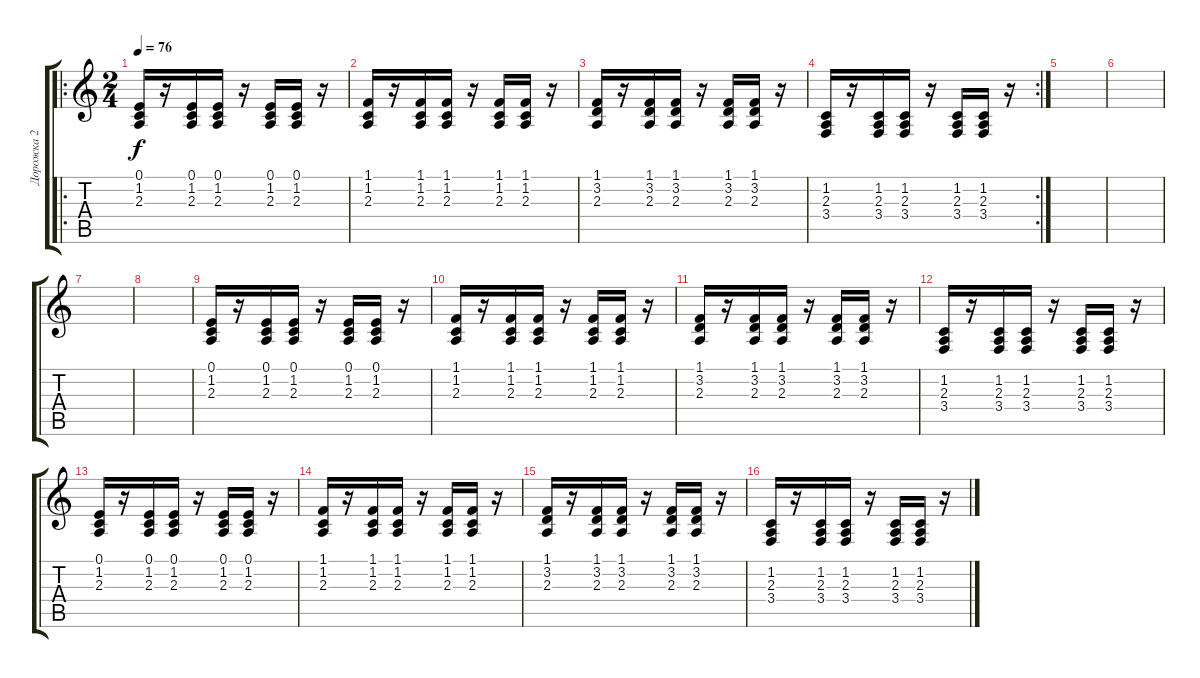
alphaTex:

\track ("Дорожка 2" "Дорожка 2") {instrument churchorgan}
\staff {score tabs}
\tuning (E4 B3 G3 D3 A2 E2) {hide}
\ro
\ts (2 4)
\tempo 76
\clef g2
\ks c
(0.1 1.2 2.3).16{dy f} r.16 (0.1 1.2 2.3).16 (0.1 1.2 2.3).16 r.16 (0.1 1.2 2.3).16 (0.1 1.2 2.3).16 r.16 |
(1.1 1.2 2.3).16 r.16 (1.1 1.2 2.3).16 (1.1 1.2 2.3).16 r.16 (1.1 1.2 2.3).16 (1.1 1.2 2.3).16 r.16 |
(1.1 3.2 2.3).16 r.16 (1.1 3.2 2.3).16 (1.1 3.2 2.3).16 r.16 (1.1 3.2 2.3).16 (1.1 3.2 2.3).16 r.16 |
\rc 2
(1.2 2.3 3.4).16 r.16 (1.2 2.3 3.4).16 (1.2 2.3 3.4).16 r.16 (1.2 2.3 3.4).16 (1.2 2.3 3.4).16 r.16 |
|
|
|
|
(0.1 1.2 2.3).16 r.16 (0.1 1.2 2.3).16 (0.1 1.2 2.3).16 r.16 (0.1 1.2 2.3).16 (0.1 1.2 2.3).16 r.16 |
(1.1 1.2 2.3).16 r.16 (1.1 1.2 2.3).16 (1.1 1.2 2.3).16 r.16 (1.1 1.2 2.3).16 (1.1 1.2 2.3).16 r.16 |
(1.1 3.2 2.3).16 r.16 (1.1 3.2 2.3).16 (1.1 3.2 2.3).16 r.16 (1.1 3.2 2.3).16 (1.1 3.2 2.3).16 r.16 |
(1.2 2.3 3.4).16 r.16 (1.2 2.3 3.4).16 (1.2 2.3 3.4).16 r.16 (1.2 2.3 3.4).16 (1.2 2.3 3.4).16 r.16 |
(0.1 1.2 2.3).16 r.16 (0.1 1.2 2.3).16 (0.1 1.2 2.3).16 r.16 (0.1 1.2 2.3).16 (0.1 1.2 2.3).16 r.16 |
(1.1 1.2 2.3).16 r.16 (1.1 1.2 2.3).16 (1.1 1.2 2.3).16 r.16 (1.1 1.2 2.3).16 (1.1 1.2 2.3).16 r.16 |
(1.1 3.2 2.3).16 r.16 (1.1 3.2 2.3).16 (1.1 3.2 2.3).16 r.16 (1.1 3.2 2.3).16 (1.1 3.2 2.3).16 r.16 |
(1.2 2.3 3.4).16 r.16 (1.2 2.3 3.4).16 (1.2 2.3 3.4).16 r.16 (1.2 2.3 3.4).16 (1.2 2.3 3.4).16 r.16
